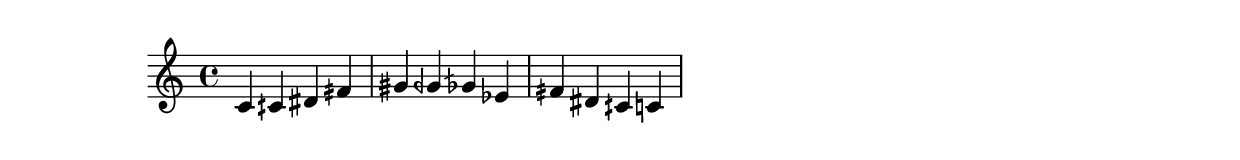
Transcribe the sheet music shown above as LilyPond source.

% DO NOT EDIT this file manually; it is automatically
% generated from Documentation/snippets/new
% Make any changes in Documentation/snippets/new/
% and then run scripts/auxiliar/makelsr.py
%
% This file is in the public domain.
%% Note: this file works from version 2.14.0
\version "2.14.0"

\header {
%% Translation of GIT committish: 615cbf212fdaf0b220b3330da417d0c3602494f2
  texidoces = "
El «Makam» es un tipo de melodía de Turquía que
utiliza alteraciones microtonales de 1/9 de tono.  Consulte el
archivo de inicio @file{makam.ly} (véase el 'Manual de
aprendizaje @version{}, 4.6.3 Otras fuentes de información' para
averiguar la situación de este archivo) para ver detalles de los
nombres de las notas y las alteraciones.

"
  doctitlees = "Ejemplo de «Makam»"



%% Translation of GIT committish: 0a868be38a775ecb1ef935b079000cebbc64de40
  texidocde = "
Makam ist eine türkische Melodie, in der 1/9-Tonabstände
eingesetzt werden.  Sehen Sie sich die Initialisierungsdatei
@file{makam.ly} für weiter Information zu Tonhöhenbezeichnungen
und Alterationen an (siehe
Handbuch zum Lernen @version{}, 4.6.3 Weitere Information zu
Hinweisen, wo diese Datei gespeichert ist)."

  doctitlede = "Makam-Beispiel"

%% Translation of GIT committish: 4ab2514496ac3d88a9f3121a76f890c97cedcf4e
  texidocfr = "
Le « makam » est une forme de mélodie turque qui utilise des altérations
d'un neuvième de ton.  Consultez le fichier d'initialisation
@file{makam.ly} pour plus de détails sur les hauteurs et altérations
utilisées (voir le chapitre 4.6.3 - Autres sources d'information du
manuel d'initiation pour le localiser).

"
  doctitlefr = "Exemple de musique « Makam »"

  lsrtags = "pitches, world-music"
  texidoc = "
Makam is a type of melody from Turkey using 1/9th-tone microtonal
alterations.  Consult the initialization file @samp{ly/makam.ly} for
details of pitch names and alterations.

"
  doctitle = "Makam example"
} % begin verbatim


% Initialize makam settings
\include "makam.ly"

\relative c' {
  \set Staff.keySignature = #`((6 . ,(- KOMA)) (3 . ,BAKIYE))
  c4 cc db fk
  gbm4 gfc gfb efk
  fk4 db cc c
}
